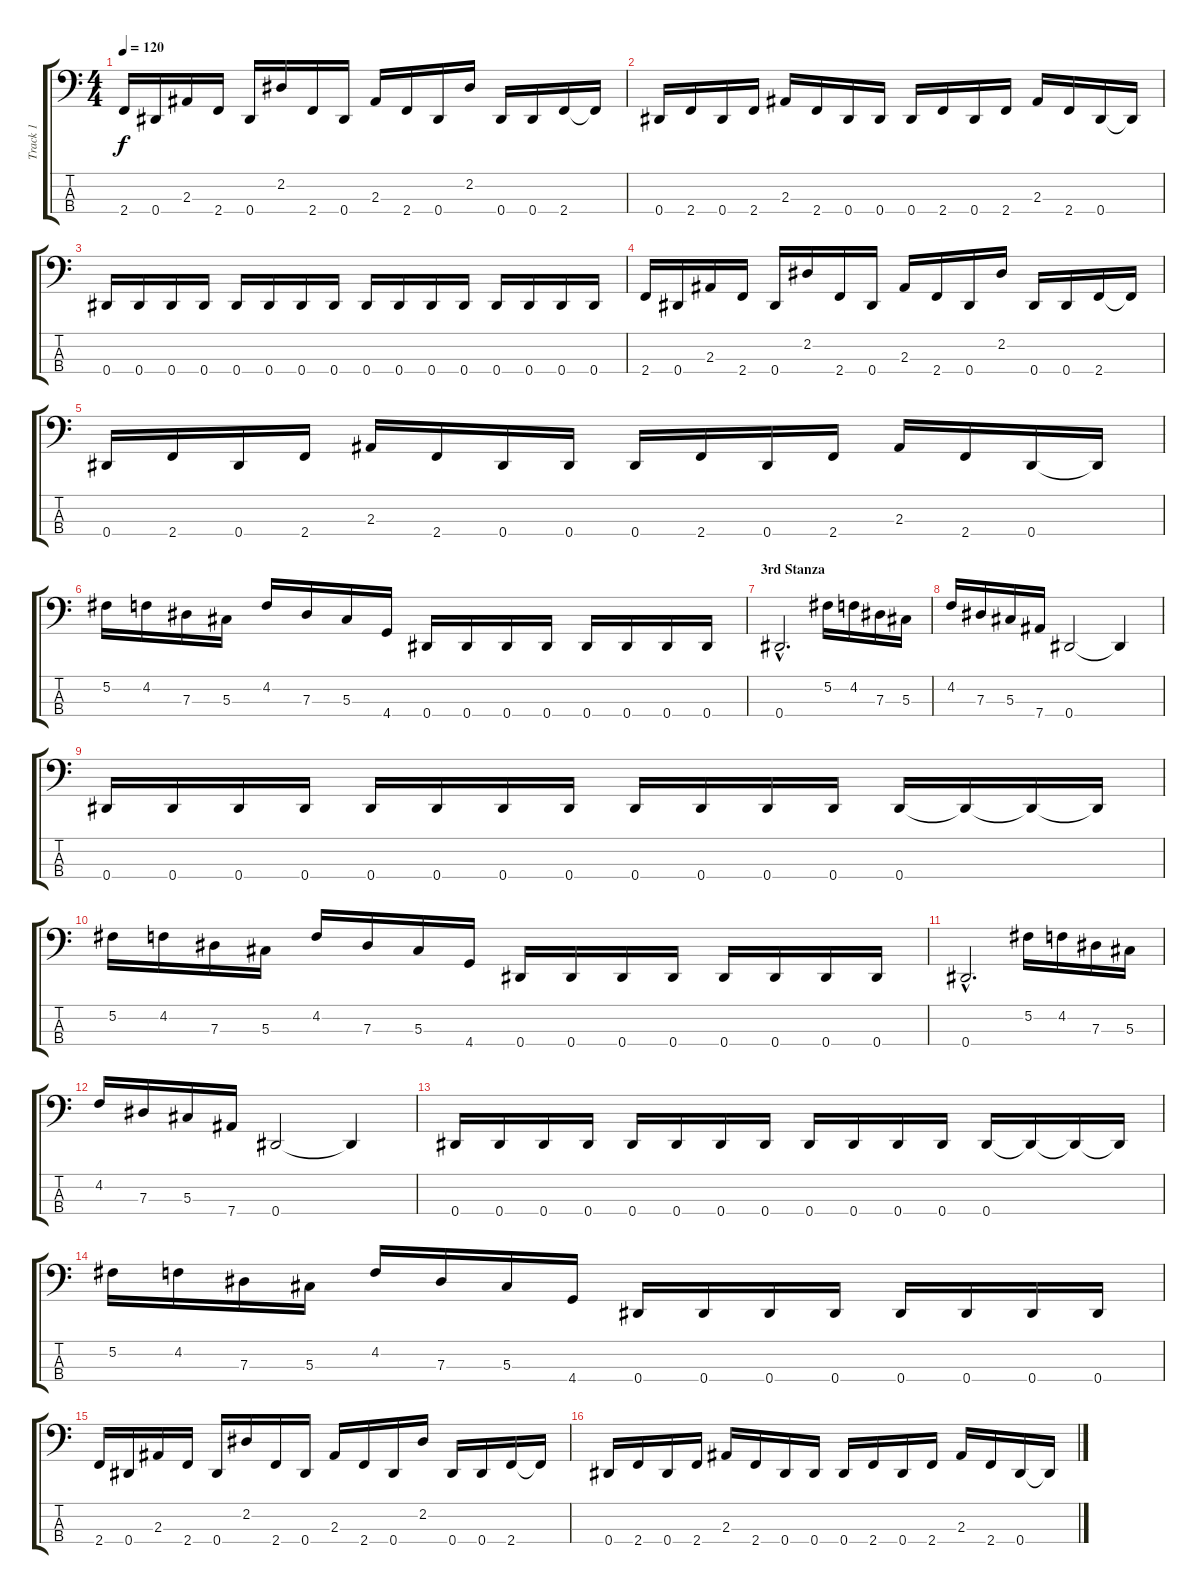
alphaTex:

\track ("Track 1" "Track 1") {instrument electricbasspick}
\staff {score tabs}
\tuning (Gb2 Db2 Ab1 Eb1) {hide}
\ts (4 4)
\tempo 120
\clef f4
\ks c
2.4.16{dy f} 0.4.16 2.3.16 2.4.16 0.4.16 2.2.16 2.4.16 0.4.16 2.3.16 2.4.16 0.4.16 2.2.16 0.4.16 0.4.16 2.4.16 2.4{t}.16 |
0.4.16 2.4.16 0.4.16 2.4.16 2.3.16 2.4.16 0.4.16 0.4.16 0.4.16 2.4.16 0.4.16 2.4.16 2.3.16 2.4.16 0.4.16 0.4{t}.16 |
0.4.16 0.4.16 0.4.16 0.4.16 0.4.16 0.4.16 0.4.16 0.4.16 0.4.16 0.4.16 0.4.16 0.4.16 0.4.16 0.4.16 0.4.16 0.4.16 |
2.4.16 0.4.16 2.3.16 2.4.16 0.4.16 2.2.16 2.4.16 0.4.16 2.3.16 2.4.16 0.4.16 2.2.16 0.4.16 0.4.16 2.4.16 2.4{t}.16 |
0.4.16 2.4.16 0.4.16 2.4.16 2.3.16 2.4.16 0.4.16 0.4.16 0.4.16 2.4.16 0.4.16 2.4.16 2.3.16 2.4.16 0.4.16 0.4{t}.16 |
5.2.16 4.2.16 7.3.16 5.3.16 4.2.16 7.3.16 5.3.16 4.4.16 0.4.16 0.4.16 0.4.16 0.4.16 0.4.16 0.4.16 0.4.16 0.4.16 |
\section ("" "3rd Stanza")
0.4{hac}.2{d} 5.2.16 4.2.16 7.3.16 5.3.16 |
4.2.16 7.3.16 5.3.16 7.4.16 0.4.2 0.4{t}.4 |
0.4.16 0.4.16 0.4.16 0.4.16 0.4.16 0.4.16 0.4.16 0.4.16 0.4.16 0.4.16 0.4.16 0.4.16 0.4.16 0.4{t}.16 0.4{t}.16 0.4{t}.16 |
5.2.16 4.2.16 7.3.16 5.3.16 4.2.16 7.3.16 5.3.16 4.4.16 0.4.16 0.4.16 0.4.16 0.4.16 0.4.16 0.4.16 0.4.16 0.4.16 |
0.4{hac}.2{d} 5.2.16 4.2.16 7.3.16 5.3.16 |
4.2.16 7.3.16 5.3.16 7.4.16 0.4.2 0.4{t}.4 |
0.4.16 0.4.16 0.4.16 0.4.16 0.4.16 0.4.16 0.4.16 0.4.16 0.4.16 0.4.16 0.4.16 0.4.16 0.4.16 0.4{t}.16 0.4{t}.16 0.4{t}.16 |
5.2.16 4.2.16 7.3.16 5.3.16 4.2.16 7.3.16 5.3.16 4.4.16 0.4.16 0.4.16 0.4.16 0.4.16 0.4.16 0.4.16 0.4.16 0.4.16 |
2.4.16 0.4.16 2.3.16 2.4.16 0.4.16 2.2.16 2.4.16 0.4.16 2.3.16 2.4.16 0.4.16 2.2.16 0.4.16 0.4.16 2.4.16 2.4{t}.16 |
0.4.16 2.4.16 0.4.16 2.4.16 2.3.16 2.4.16 0.4.16 0.4.16 0.4.16 2.4.16 0.4.16 2.4.16 2.3.16 2.4.16 0.4.16 0.4{t}.16
